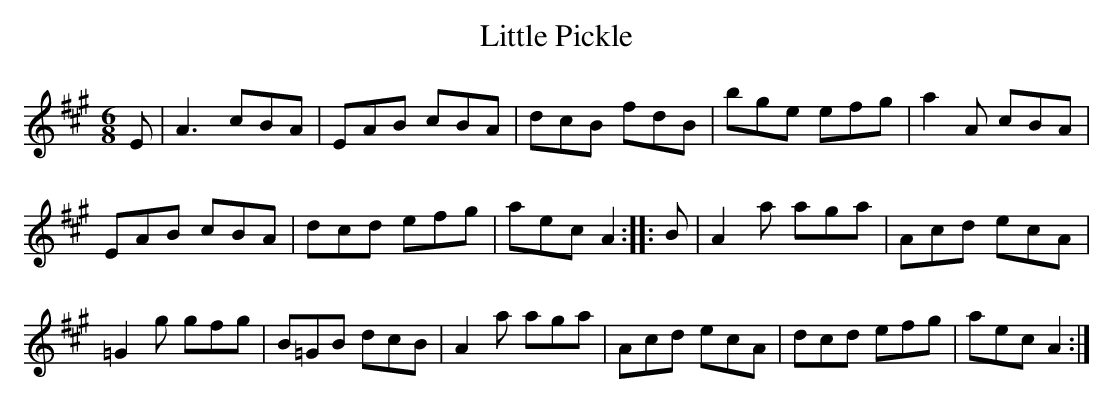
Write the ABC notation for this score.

X:1
T:Little Pickle
M:6/8
L:1/8
K:A
E|A3 cBA|EAB cBA|dcB fdB|bge efg|a2 A cBA|
EAB cBA|dcd efg|aec A2::B|A2 a aga|Acd ecA|
=G2 g gfg|B=GB dcB|A2 a aga|Acd ecA|dcd efg|aec A2:|]
